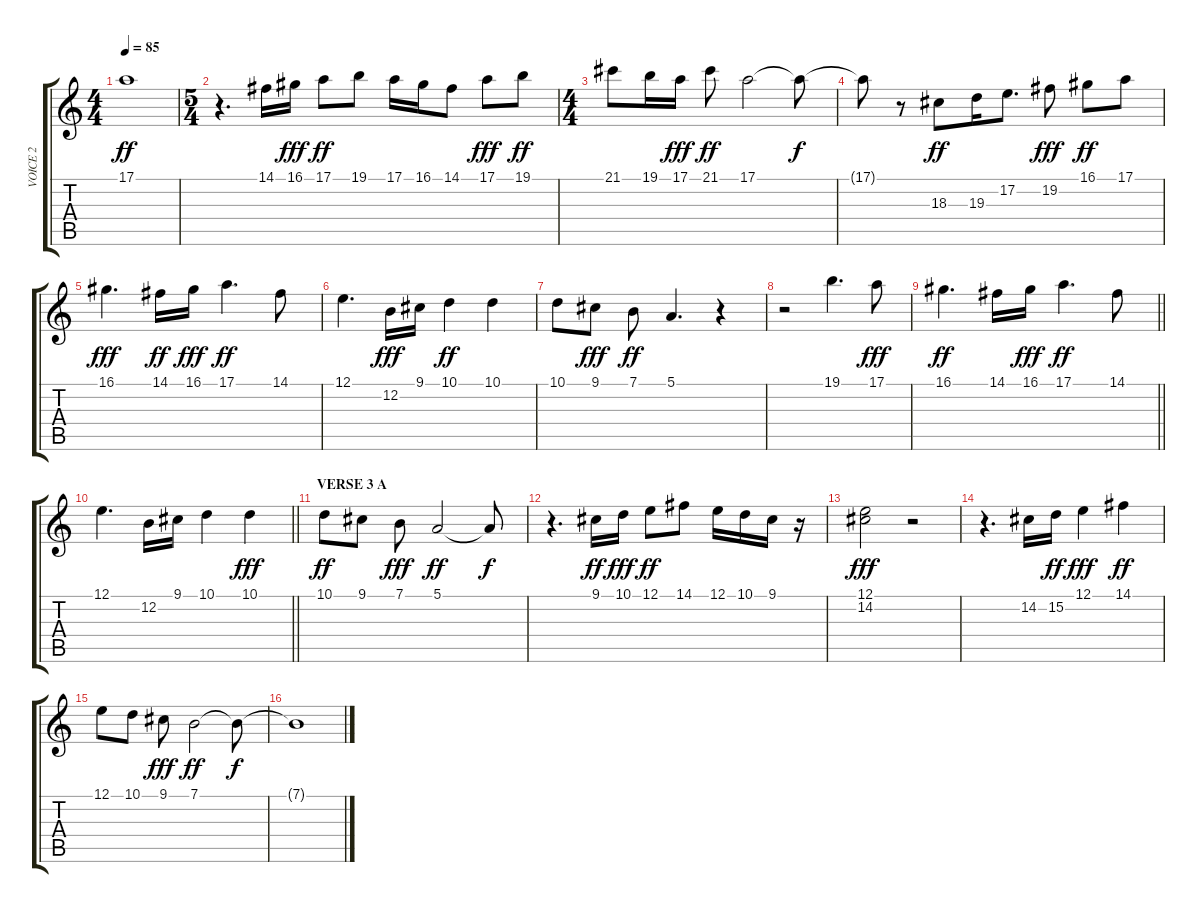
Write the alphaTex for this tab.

\track ("VOICE 2" "VOICE 2") {instrument piccolo}
\staff {score tabs}
\tuning (E4 B3 G3 D3 A2 E2) {hide}
\ts (4 4)
\tempo 85
\clef g2
\ks c
17.1.1{dy ff} |
\ts (5 4)
r.4{d} 14.1.16 16.1.16{dy fff} 17.1.8{dy ff} 19.1.8 17.1.16 16.1.16 14.1.8 17.1.8{dy fff} 19.1.8{dy ff} |
\ts (4 4)
21.1.8 19.1.16 17.1.16{dy fff} 21.1.8{dy ff} 17.1.2 17.1{t}.8{dy f} |
17.1{t}.8 r.8 18.3.8{dy ff} 19.3.16 17.2.8{d} 19.2.8{dy fff} 16.1.8{dy ff} 17.1.8 |
16.1.4{d dy fff} 14.1.16{dy ff} 16.1.16{dy fff} 17.1.4{d dy ff} 14.1.8 |
12.1.4{d} 12.2.16{dy fff} 9.1.16 10.1.4{dy ff} 10.1.4 |
10.1.8 9.1.8{dy fff} 7.1.8{dy ff} 5.1.4{d} r.4 |
r.2 19.1.4{d} 17.1.8{dy fff} |
\barLineRight lightlight
16.1.4{d dy ff} 14.1.16 16.1.16{dy fff} 17.1.4{d dy ff} 14.1.8 |
\section ("" "")
\barLineRight lightlight
12.1.4{d} 12.2.16 9.1.16 10.1.4 10.1.4{dy fff} |
\section ("" "VERSE 3 A")
10.1.8{dy ff} 9.1.8 7.1.8{dy fff} 5.1.2{dy ff} 5.1{t}.8{dy f} |
r.4{d} 9.1.16{dy ff} 10.1.16{dy fff} 12.1.8{dy ff} 14.1.8 12.1.16 10.1.16 9.1.16 r.16 |
(12.1 14.2).2{dy fff} r.2 |
r.4{d} 14.2.16 15.2.16{dy ff} 12.1.4{dy fff} 14.1.4{dy ff} |
12.1.8 10.1.8 9.1.8{dy fff} 7.1.2{dy ff} 7.1{t}.8{dy f} |
7.1{t}.1
